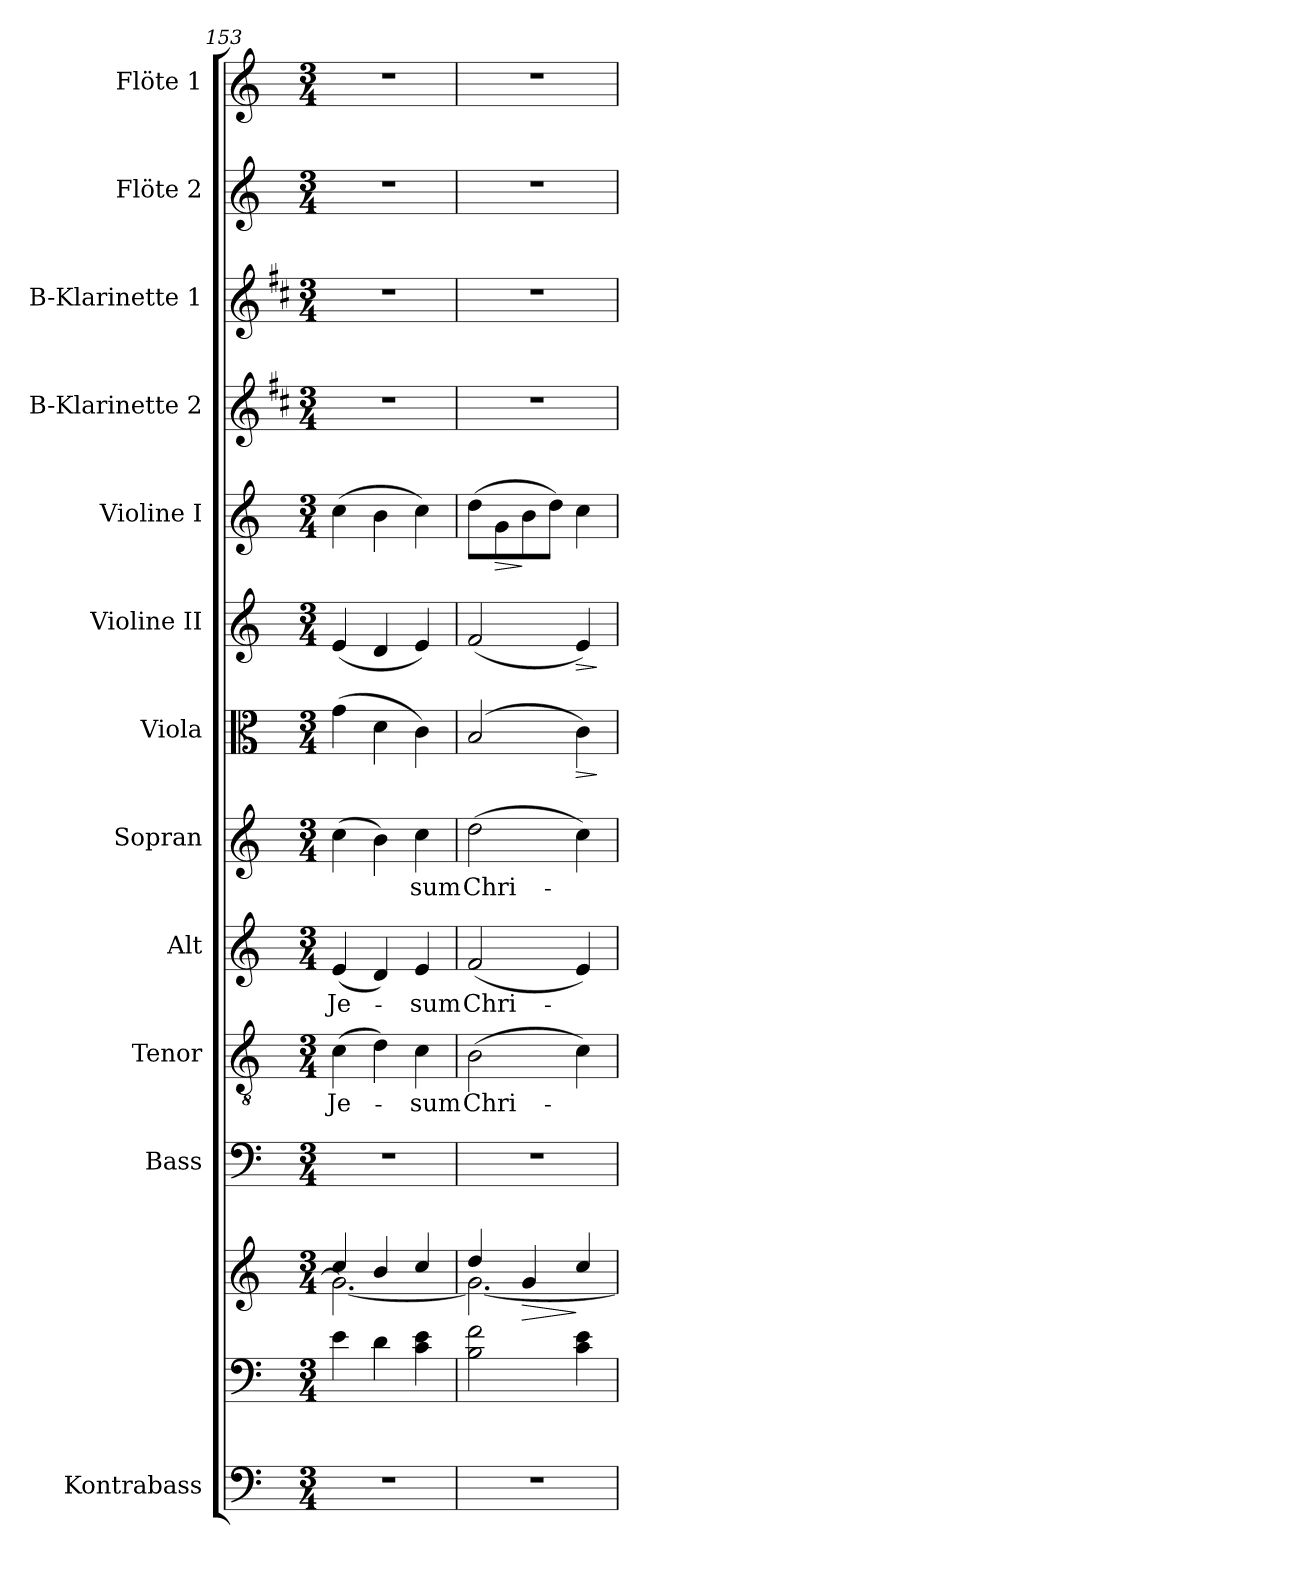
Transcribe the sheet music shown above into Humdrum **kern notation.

**kern	**kern	**kern	**dynam	**kern	**kern	**text	**kern	**text	**kern	**text	**kern	**dynam	**kern	**dynam	**kern	**dynam	**kern	**kern	**kern	**kern
*part13	*part12	*part12	*part12	*part11	*part10	*part10	*part9	*part9	*part8	*part8	*part7	*part7	*part6	*part6	*part5	*part5	*part4	*part3	*part2	*part1
*staff14	*staff13	*staff12	*staff12/13	*staff11	*staff10	*staff10	*staff9	*staff9	*staff8	*staff8	*staff7	*staff7	*staff6	*staff6	*staff5	*staff5	*staff4	*staff3	*staff2	*staff1
*I"Kontrabass	*	*	*	*I"Bass	*I"Tenor	*	*I"Alt	*	*I"Sopran	*	*I"Viola	*	*I"Violine II	*	*I"Violine I	*	*I"B-Klarinette 2	*I"B-Klarinette 1	*I"Flöte 2	*I"Flöte 1
*I'Kb.	*	*	*	*I'B.	*I'T.	*	*I'A.	*	*I'S.	*	*I'Vla.	*	*I'Vl. II	*	*I'Vl. I	*	*I'B Kl. 2	*I'B Kl. 1	*I'Fl. 2	*I'Fl. 1
!!LO:PB:g=z
*clefF4	*clefF4	*clefG2	*	*clefF4	*clefGv2	*	*clefG2	*	*clefG2	*	*clefC3	*	*clefG2	*	*clefG2	*	*clefG2	*clefG2	*clefG2	*clefG2
*ITrd7c12	*	*	*	*	*	*	*	*	*	*	*	*	*	*	*	*	*ITrd1c2	*ITrd1c2	*	*
*k[]	*k[]	*k[]	*	*k[]	*k[]	*	*k[]	*	*k[]	*	*k[]	*	*k[]	*	*k[]	*	*k[]	*k[]	*k[]	*k[]
*C:	*C:	*C:	*	*C:	*C:	*	*C:	*	*C:	*	*C:	*	*C:	*	*C:	*	*C:	*C:	*C:	*C:
*M3/4	*M3/4	*M3/4	*	*M3/4	*M3/4	*	*M3/4	*	*M3/4	*	*M3/4	*	*M3/4	*	*M3/4	*	*M3/4	*M3/4	*M3/4	*M3/4
=153	=153	=153	=153	=153	=153	=153	=153	=153	=153	=153	=153	=153	=153	=153	=153	=153	=153	=153	=153	=153
*	*	*^	*	*	*	*	*	*	*	*	*	*	*	*	*	*	*	*	*	*
!	!	!	!	!	!	!	!LO:LY:b	!	!LO:LY:b	!	!	!	!	!	!	!	!	!	!	!	!
2.r	4e\	4cc/	2.g\_	.	2.r	(>4c\	Je-	(<4e/	Je-	(>4cc\	.	(>4g\	.	(<4e/	.	(>4cc\	.	2.r	2.r	2.r	2.r
.	4d\	4b/	.	.	.	4d\)	.	4d/)	.	4b\)	.	4d\	.	4d/	.	4b\	.	.	.	.	.
!	!	!	!	!	!	!	!LO:LY:b	!	!LO:LY:b	!	!LO:LY:b	!	!	!	!	!	!	!	!	!	!
.	4c\ 4e\	4cc/	.	.	.	4c\	-sum	4e/	-sum	4cc\	-sum	4c\)	.	4e/)	.	4cc\)	.	.	.	.	.
=154	=154	=154	=154	=154	=154	=154	=154	=154	=154	=154	=154	=154	=154	=154	=154	=154	=154	=154	=154	=154	=154
!	!	!	!	!	!	!	!LO:LY:b	!	!LO:LY:b	!	!LO:LY:b	!	!	!	!	!	!	!	!	!	!
2.r	2B\ 2f\	4dd/	2.g\_	.	2.r	(>2B\	Chri-	(<2f/	Chri-	(>2dd\	Chri-	(2B/	.	(<2f/	.	(>8dd\L	.	2.r	2.r	2.r	2.r
!	!	!	!	!	!	!	!	!	!	!	!	!	!	!	!	!	!LO:HP:b	!	!	!	!
.	.	.	.	.	.	.	.	.	.	.	.	.	.	.	.	8g\	>	.	.	.	.
!	!	!	!	!LO:HP:b	!	!	!	!	!	!	!	!	!	!	!	!	!	!	!	!	!
.	.	4g/	.	>	.	.	.	.	.	.	.	.	.	.	.	8b\	]	.	.	.	.
.	.	.	.	.	.	.	.	.	.	.	.	.	.	.	.	8dd\J)	.	.	.	.	.
!	!	!	!	!	!	!	!	!	!	!	!	!	!LO:HP:b	!	!LO:HP:b	!	!	!	!	!	!
.	4c\ 4e\	4cc/	.	]	.	4c\)	.	4e/)	.	4cc\)	.	4c\)	>	4e/)	>	4cc\	.	.	.	.	.
*	*	*v	*v	*	*	*	*	*	*	*	*	*	*	*	*	*	*	*	*	*	*
.	.	.	.	.	.	.	.	.	.	.	.	]	.	]	.	.	.	.	.	.
=	=	=	=	=	=	=	=	=	=	=	=	=	=	=	=	=	=	=	=	=
*-	*-	*-	*-	*-	*-	*-	*-	*-	*-	*-	*-	*-	*-	*-	*-	*-	*-	*-	*-	*-
